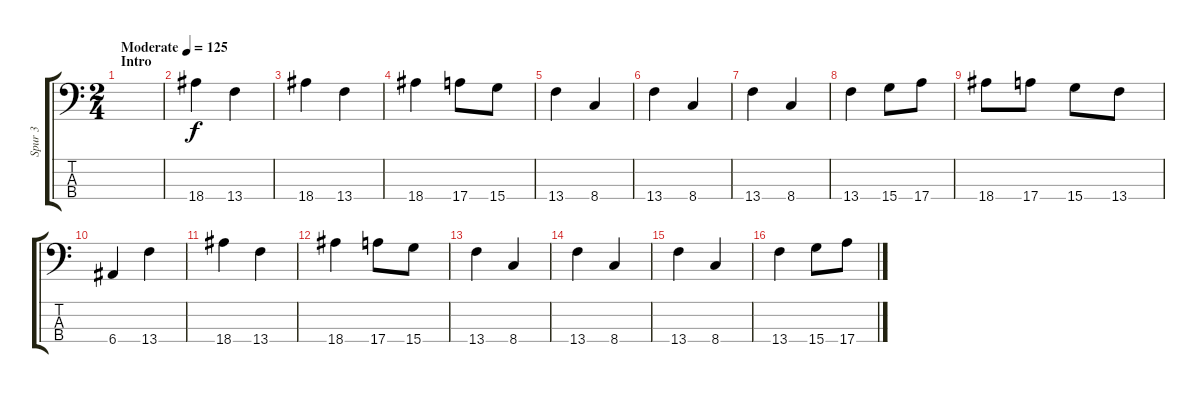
\track ("Spur 3" "Spur 3") {instrument electricbassfinger}
\staff {score tabs}
\tuning (G2 D2 A1 E1) {hide}
\ts (2 4)
\section ("" "Intro")
\tempo (125 "Moderate")
\clef f4
\ks c
|
18.4.4 13.4.4 |
18.4.4 13.4.4 |
18.4.4 17.4.8 15.4.8 |
13.4.4 8.4.4 |
13.4.4 8.4.4 |
13.4.4 8.4.4 |
13.4.4 15.4.8 17.4.8 |
18.4.8 17.4.8 15.4.8 13.4.8 |
6.4.4 13.4.4 |
18.4.4 13.4.4 |
18.4.4 17.4.8 15.4.8 |
13.4.4 8.4.4 |
13.4.4 8.4.4 |
13.4.4 8.4.4 |
13.4.4 15.4.8 17.4.8
